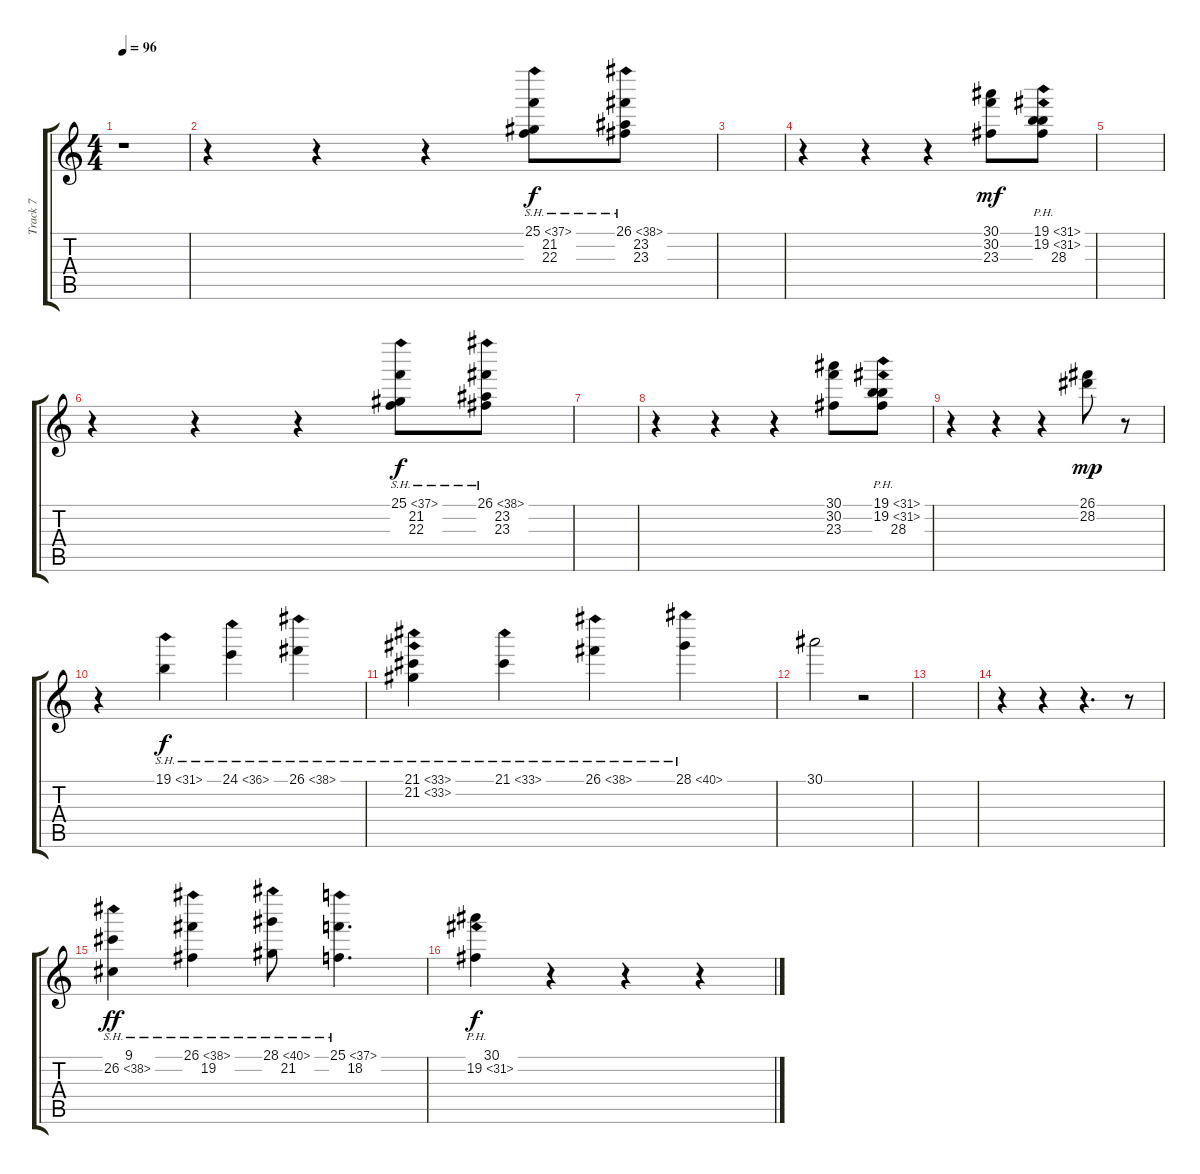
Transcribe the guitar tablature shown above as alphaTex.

\track ("Track 7" "Track 7") {instrument fx7echoes}
\staff {score tabs}
\tuning (E4 B3 G3 D3 A2 E2) {hide}
\ts (4 4)
\tempo 96
\clef g2
\ks c
r.1{dy f} |
r.4{volume 10 balance 8} r.4 r.4 (25.1{sh 12} 21.2 22.3).8 (26.1{sh 12} 23.2 23.3).8 |
|
r.4 r.4 r.4 (30.1 30.2 23.3).8{dy mf} (19.1{ph 12} 19.2{ph 12} 28.3).8 |
|
r.4{volume 10 balance 8} r.4 r.4 (25.1{sh 12} 21.2 22.3).8{dy f} (26.1{sh 12} 23.2 23.3).8 |
|
r.4 r.4 r.4 (30.1 30.2 23.3).8 (19.1{ph 12} 19.2{ph 12} 28.3).8 |
r.4 r.4 r.4 (26.1 28.2).8{dy mp} r.8 |
r.4{volume 7 balance 8} 19.1{sh 12}.4{dy f} 24.1{sh 12}.4 26.1{sh 12}.4 |
(21.1{sh 12} 21.2{sh 12}).4 21.1{sh 12}.4 26.1{sh 12}.4 28.1{sh 12}.4 |
30.1.2 r.2 |
|
r.4 r.4 r.4{d} r.8 |
(9.1 26.2{sh 12}).4{dy ff} (26.1{sh 12} 19.2).4 (28.1{sh 12} 21.2).8 (25.1{sh 12} 18.2).4{d} |
(30.1 19.2{ph 12}).4{dy f} r.4 r.4 r.4
